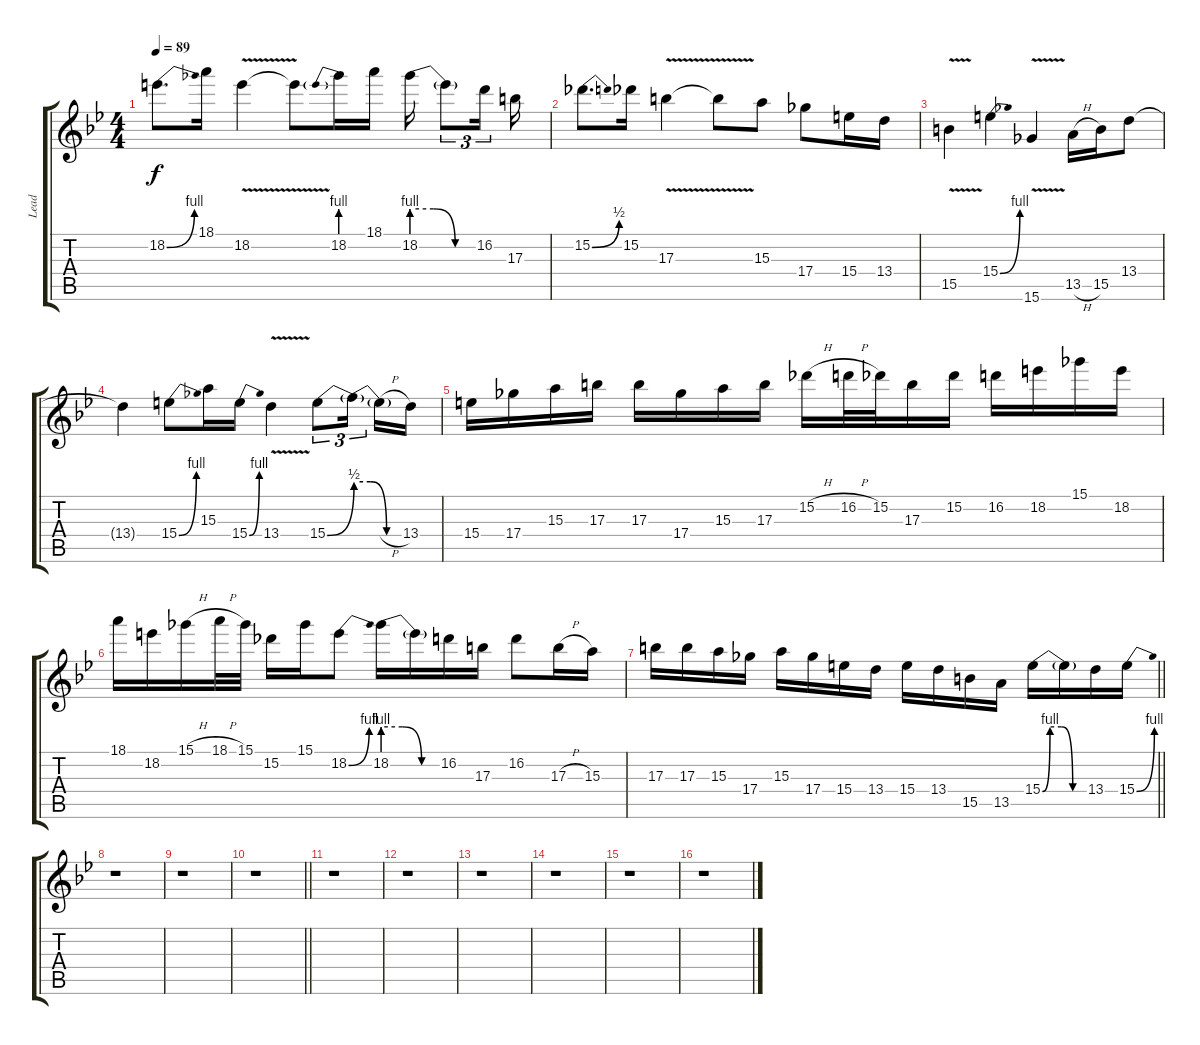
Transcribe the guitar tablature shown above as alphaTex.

\track ("Lead" "Lead") {instrument distortionguitar}
\staff {score tabs}
\tuning (Eb4 Bb3 Gb3 Db3 Ab2 Eb2) {hide}
\ts (4 4)
\tempo 89
\clef g2
\ks bb
18.2{be (bend 0 0 60 4)}.8{d dy f} 18.1.16 18.2{v}.4 18.2{v t}.8 18.2{be (prebend 0 4 60 4)}.16 18.1.16 18.2{be (custom 0 4 20 4 40 0 60 0)}.16 18.2{t}.8{tu (3 2)} 16.2.16{tu (3 2)} 17.3.16 |
15.2{be (bend 0 0 60 2)}.8{d} 15.2.16 17.3{v}.4 17.3{t}.8 15.3.8 17.4.8 15.4.16 13.4.16 |
15.5{v}.4 15.4{be (bend 0 0 60 4)}.4 15.6{v}.4 13.5{h}.16 15.5.16 13.4.8 |
13.4{t}.4 15.4{be (bend 0 0 60 4)}.8 15.3.16 15.4{be (bend 0 0 60 4)}.16 13.4{v}.4 15.4{be (bend 0 0 60 2)}.8{tu (3 2)} 15.4{be (custom 0 2 20 2 40 0 60 0) t}.16{tu (3 2) beam splitsecondary} 15.4{h t}.16 13.4.16 |
15.4.16 17.4.16 15.3.16 17.3.16 17.3.16 17.4.16 15.3.16 17.3.16 15.2{h}.16 16.2{h}.32 15.2.32 17.3.16 15.2.16 16.2.16 18.2.16 15.1.16 18.2.16 |
18.1.16 18.2.16 15.1{h}.16 18.1{h}.32 15.1.32 15.2.16 15.1.16 18.2{be (bend 0 0 60 4)}.8 18.2{be (custom 0 4 20 4 40 0 60 0)}.16 18.2{t}.16 16.2.16 17.3.16 16.2.8 17.3{h}.16 15.3.16 |
\barLineRight lightlight
17.3.16 17.3.16 15.3.16 17.4.16 15.3.16 17.4.16 15.4.16 13.4.16 15.4.16 13.4.16 15.5.16 13.5.16 15.4{be (custom 0 0 10 4 25 4 40 0 60 0)}.16 15.4{t}.16 13.4.16 15.4{be (bend 0 0 60 4)}.16 |
r.1 |
r.1 |
\barLineRight lightlight
r.1 |
r.1 |
r.1 |
r.1 |
r.1 |
r.1 |
r.1
